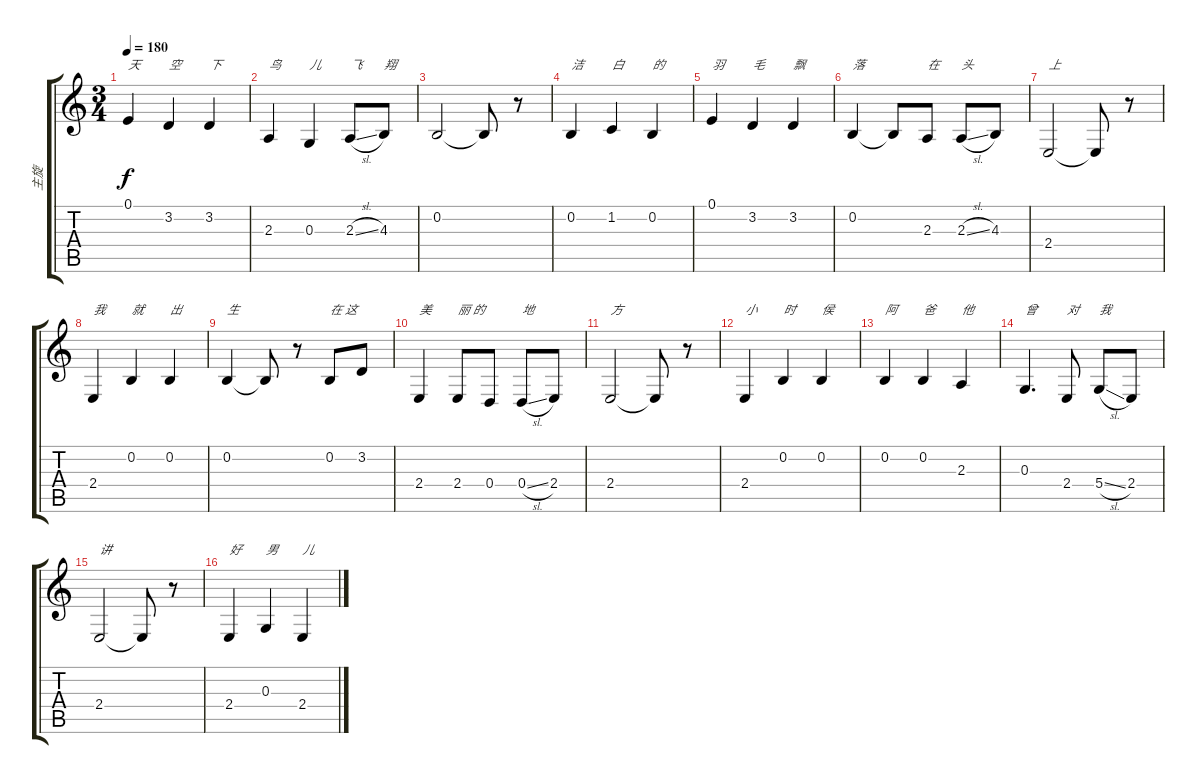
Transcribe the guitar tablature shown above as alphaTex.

\track ("主旋" "主旋") {instrument harmonica}
\staff {score tabs}
\tuning (E4 B3 G3 D3 A2 E2) {hide}
\ts (3 4)
\tempo 180
\clef g2
\ks c
0.1.4{txt "天" dy f} 3.2.4{txt "空"} 3.2.4{txt "下"} |
2.3.4{txt "鸟"} 0.3.4{txt "儿"} 2.3{sl}.8{txt "飞"} 4.3.8{txt "翔"} |
0.2.2 0.2{t}.8 r.8 |
0.2.4{txt "洁"} 1.2.4{txt "白"} 0.2.4{txt "的"} |
0.1.4{txt "羽"} 3.2.4{txt "毛"} 3.2.4{txt "飘"} |
0.2.4{txt "落"} 0.2{t}.8 2.3.8{txt "在"} 2.3{sl}.8{txt "头"} 4.3.8 |
2.4.2{txt "上"} 2.4{t}.8 r.8 |
2.4.4{txt "我"} 0.2.4{txt "就"} 0.2.4{txt "出"} |
0.2.4{txt "生"} 0.2{t}.8 r.8 0.2.8{txt "在 这"} 3.2.8 |
2.4.4{txt "美"} 2.4.8{txt "丽 的"} 0.4.8 0.4{sl}.8{txt "地"} 2.4.8 |
2.4.2{txt "方"} 2.4{t}.8 r.8 |
2.4.4{txt "小"} 0.2.4{txt "时"} 0.2.4{txt "侯"} |
0.2.4{txt "阿"} 0.2.4{txt "爸"} 2.3.4{txt "他"} |
0.3.4{d txt "曾"} 2.4.8{txt "对"} 5.4{sl}.8{txt "我"} 2.4.8 |
2.4.2{txt "讲"} 2.4{t}.8 r.8 |
2.4.4{txt "好"} 0.3.4{txt "男"} 2.4.4{txt "儿"}
